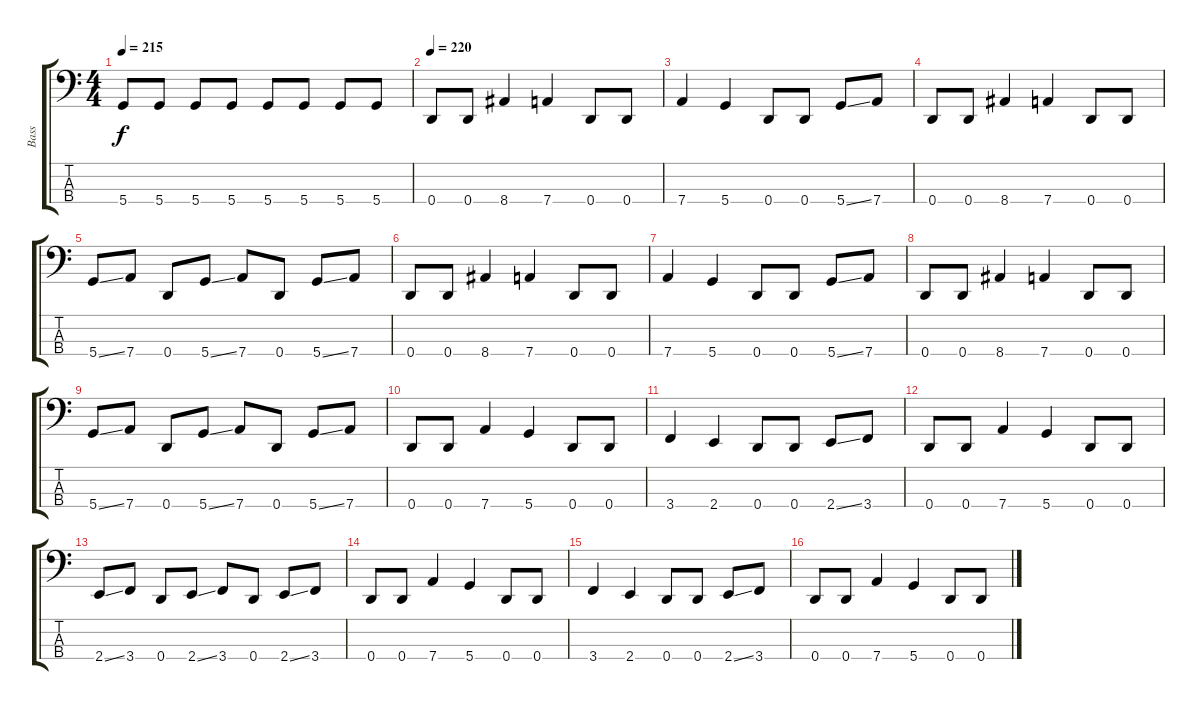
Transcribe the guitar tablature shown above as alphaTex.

\track ("Bass" "Bass") {instrument electricbasspick}
\staff {score tabs}
\tuning (G2 D2 A1 D1) {hide}
\ts (4 4)
\tempo 215
\clef f4
\ks c
5.4.8{dy f} 5.4.8 5.4.8 5.4.8 5.4.8 5.4.8 5.4.8 5.4.8 |
\tempo 220
0.4.8 0.4.8 8.4.4 7.4.4 0.4.8 0.4.8 |
7.4.4 5.4.4 0.4.8 0.4.8 5.4{ss}.8 7.4.8 |
0.4.8 0.4.8 8.4.4 7.4.4 0.4.8 0.4.8 |
5.4{ss}.8 7.4.8 0.4.8 5.4{ss}.8 7.4.8 0.4.8 5.4{ss}.8 7.4.8 |
0.4.8 0.4.8 8.4.4 7.4.4 0.4.8 0.4.8 |
7.4.4 5.4.4 0.4.8 0.4.8 5.4{ss}.8 7.4.8 |
0.4.8 0.4.8 8.4.4 7.4.4 0.4.8 0.4.8 |
5.4{ss}.8 7.4.8 0.4.8 5.4{ss}.8 7.4.8 0.4.8 5.4{ss}.8 7.4.8 |
0.4.8 0.4.8 7.4.4 5.4.4 0.4.8 0.4.8 |
3.4.4 2.4.4 0.4.8 0.4.8 2.4{ss}.8 3.4.8 |
0.4.8 0.4.8 7.4.4 5.4.4 0.4.8 0.4.8 |
2.4{ss}.8 3.4.8 0.4.8 2.4{ss}.8 3.4.8 0.4.8 2.4{ss}.8 3.4.8 |
0.4.8 0.4.8 7.4.4 5.4.4 0.4.8 0.4.8 |
3.4.4 2.4.4 0.4.8 0.4.8 2.4{ss}.8 3.4.8 |
0.4.8 0.4.8 7.4.4 5.4.4 0.4.8 0.4.8
